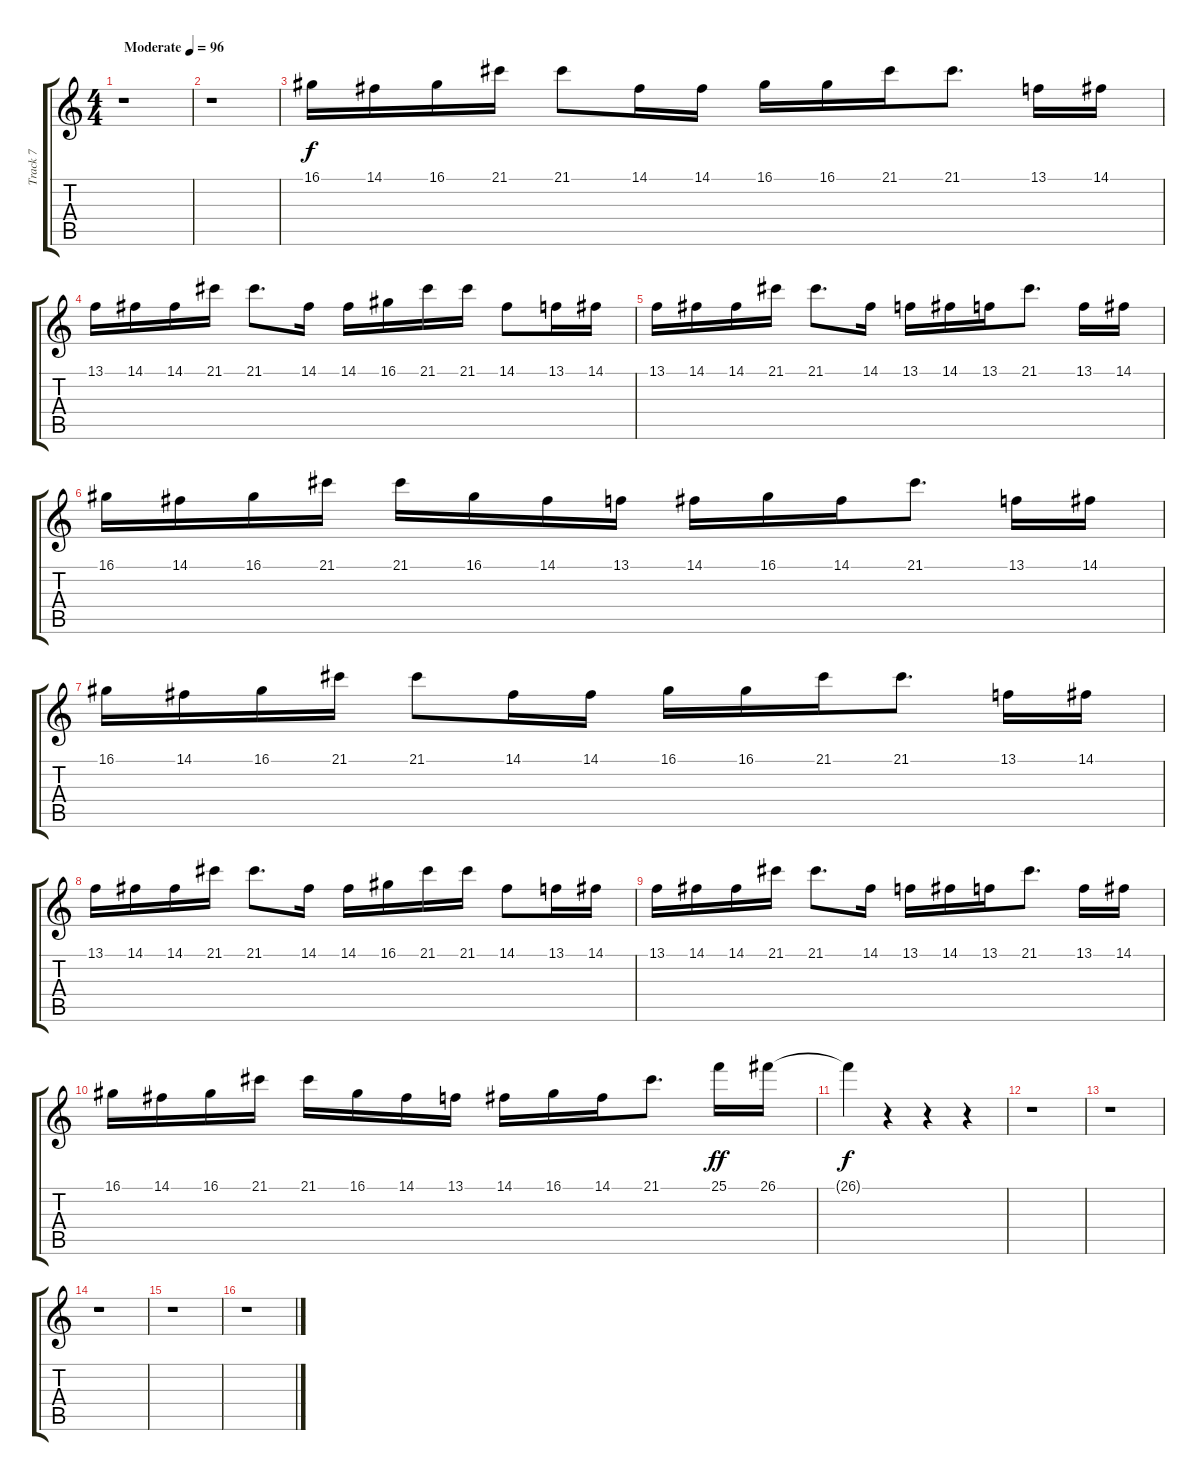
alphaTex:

\track ("Track 7" "Track 7") {instrument fx7echoes}
\staff {score tabs}
\tuning (E4 B3 G3 D3 A2 E2) {hide}
\ts (4 4)
\tempo (96 "Moderate")
\clef g2
\ks c
r.1{dy f instrument fx7echoes} |
r.1 |
16.1.16{balance 16} 14.1.16 16.1.16 21.1.16 21.1.8 14.1.16{balance 0} 14.1.16 16.1.16 16.1.16 21.1.16 21.1.8{d} 13.1.16{balance 16} 14.1.16 |
13.1.16 14.1.16 14.1.16 21.1.16 21.1.8{d} 14.1.16{balance 0} 14.1.16 16.1.16 21.1.16 21.1.16 14.1.8 13.1.16 14.1.16 |
13.1.16 14.1.16 14.1.16 21.1.16 21.1.8{d} 14.1.16 13.1.16 14.1.16 13.1.16 21.1.8{d} 13.1.16 14.1.16 |
16.1.16 14.1.16 16.1.16 21.1.16 21.1.16 16.1.16 14.1.16 13.1.16 14.1.16 16.1.16 14.1.16 21.1.8{d} 13.1.16 14.1.16 |
16.1.16{balance 16} 14.1.16 16.1.16 21.1.16 21.1.8 14.1.16{balance 0} 14.1.16 16.1.16 16.1.16 21.1.16 21.1.8{d} 13.1.16{balance 16} 14.1.16 |
13.1.16 14.1.16 14.1.16 21.1.16 21.1.8{d} 14.1.16{balance 0} 14.1.16 16.1.16 21.1.16 21.1.16 14.1.8 13.1.16{balance 16} 14.1.16 |
13.1.16 14.1.16 14.1.16 21.1.16 21.1.8{d} 14.1.16{balance 0} 13.1.16 14.1.16 13.1.16 21.1.8{d} 13.1.16{balance 16} 14.1.16 |
16.1.16 14.1.16 16.1.16 21.1.16 21.1.16 16.1.16{balance 0} 14.1.16 13.1.16 14.1.16 16.1.16 14.1.16 21.1.8{d} 25.1.16{dy ff} 26.1.16 |
26.1{t}.4{dy f} r.4 r.4 r.4 |
r.1 |
r.1 |
r.1 |
r.1 |
r.1
